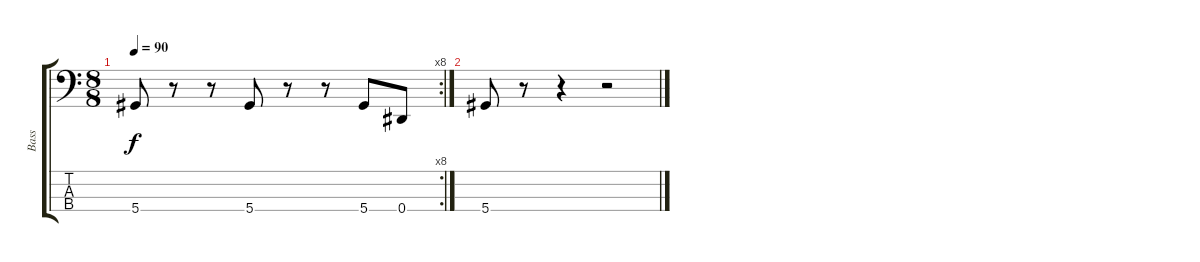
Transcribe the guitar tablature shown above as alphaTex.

\track ("Bass" "Bass") {instrument electricbasspick}
\staff {score tabs}
\tuning (Gb2 Db2 Ab1 Eb1) {hide}
\rc 8
\ts (8 8)
\tempo 90
\clef f4
\ks c
5.4.8{dy f} r.8 r.8 5.4.8 r.8 r.8 5.4.8 0.4.8 |
5.4.8 r.8 r.4 r.2
